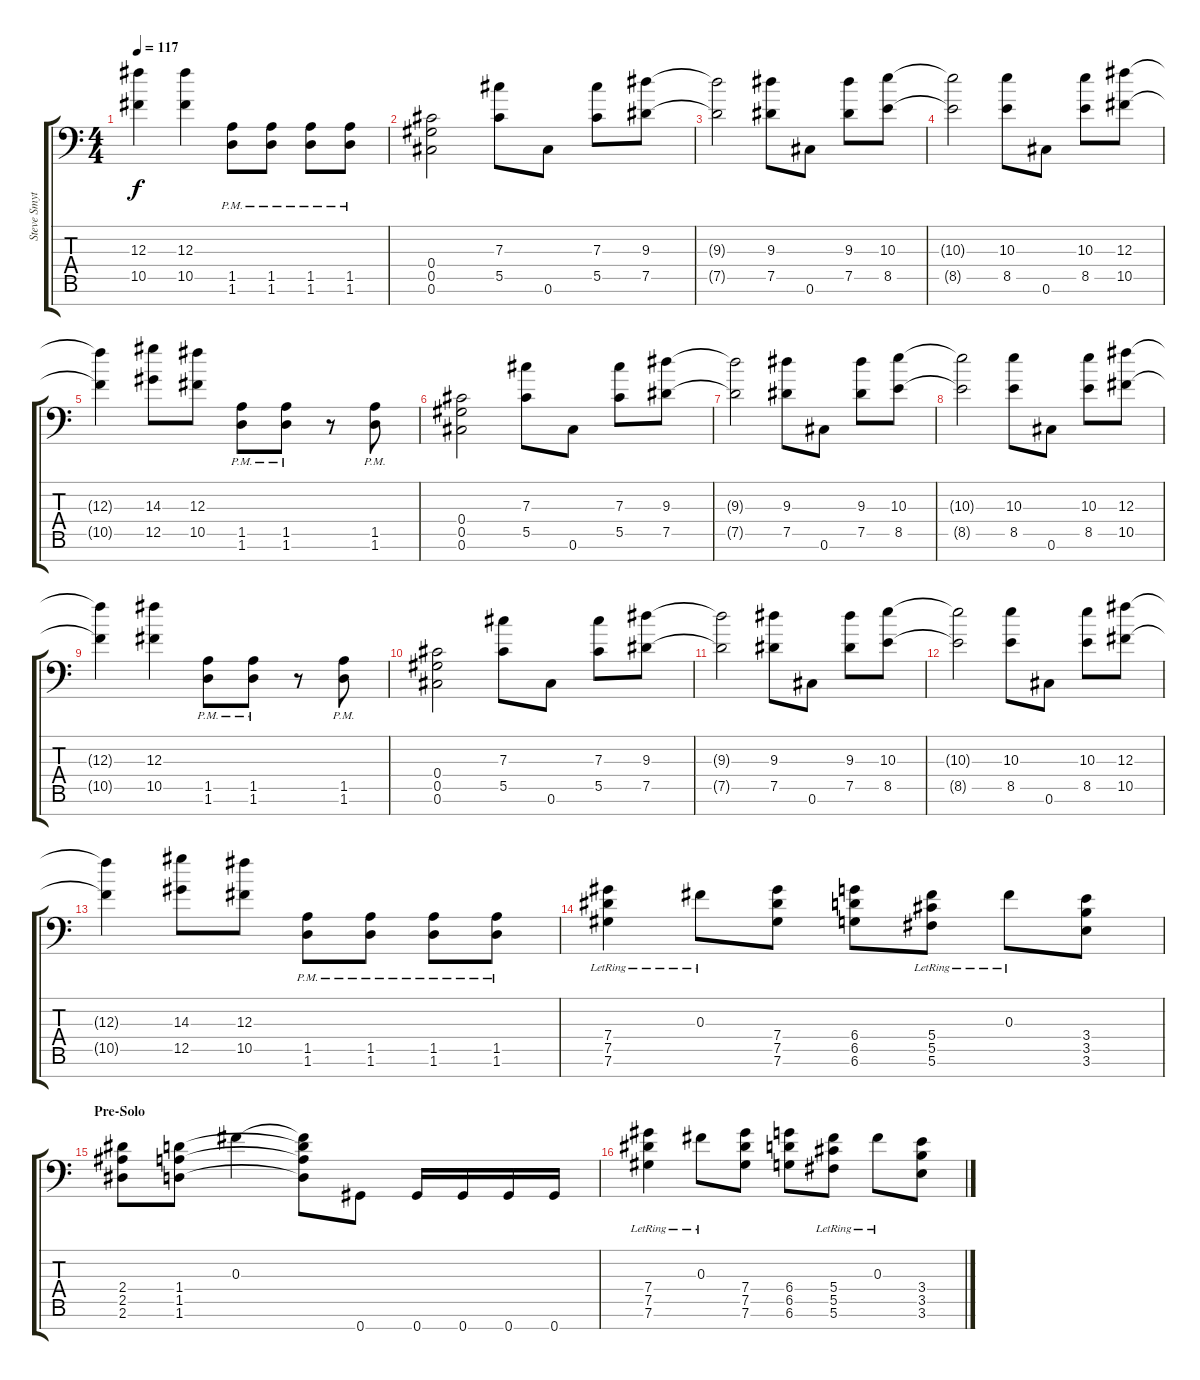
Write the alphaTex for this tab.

\track ("Steve Smyth Rhythm" "Steve Smyt") {instrument distortionguitar}
\staff {score tabs}
\tuning (Eb4 Bb3 Gb3 Db3 Ab2 Db2 Ab1) {hide}
\ts (4 4)
\tempo 117
\clef f4
\ks c
(12.3{t} 10.5{t}).4{dy f} (12.3 10.5).4 (1.5{pm} 1.6{pm}).8 (1.5{pm} 1.6{pm}).8 (1.5{pm} 1.6{pm}).8 (1.5{pm} 1.6{pm}).8 |
(0.4 0.5 0.6).2{instrument distortionguitar} (7.3 5.5).8 0.6.8 (7.3 5.5).8 (9.3 7.5).8 |
(9.3{t} 7.5{t}).2 (9.3 7.5).8 0.6.8 (9.3 7.5).8 (10.3 8.5).8 |
(10.3{t} 8.5{t}).2 (10.3 8.5).8 0.6.8 (10.3 8.5).8 (12.3 10.5).8 |
(12.3{t} 10.5{t}).4 (14.3 12.5).8 (12.3 10.5).8 (1.5{pm} 1.6{pm}).8 (1.5{pm} 1.6{pm}).8 r.8 (1.5{pm} 1.6{pm}).8 |
(0.4 0.5 0.6).2{instrument distortionguitar} (7.3 5.5).8 0.6.8 (7.3 5.5).8 (9.3 7.5).8 |
(9.3{t} 7.5{t}).2 (9.3 7.5).8 0.6.8 (9.3 7.5).8 (10.3 8.5).8 |
(10.3{t} 8.5{t}).2 (10.3 8.5).8 0.6.8 (10.3 8.5).8 (12.3 10.5).8 |
(12.3{t} 10.5{t}).4 (12.3 10.5).4 (1.5{pm} 1.6{pm}).8 (1.5{pm} 1.6{pm}).8 r.8 (1.5{pm} 1.6{pm}).8 |
(0.4 0.5 0.6).2{instrument distortionguitar} (7.3 5.5).8 0.6.8 (7.3 5.5).8 (9.3 7.5).8 |
(9.3{t} 7.5{t}).2 (9.3 7.5).8 0.6.8 (9.3 7.5).8 (10.3 8.5).8 |
(10.3{t} 8.5{t}).2 (10.3 8.5).8 0.6.8 (10.3 8.5).8 (12.3 10.5).8 |
(12.3{t} 10.5{t}).4 (14.3 12.5).8 (12.3 10.5).8 (1.5{pm} 1.6{pm}).8 (1.5{pm} 1.6{pm}).8 (1.5{pm} 1.6{pm}).8 (1.5{pm} 1.6{pm}).8 |
(7.4{lr} 7.5{lr} 7.6{lr}).4 0.3{lr}.8 (7.4 7.5 7.6).8 (6.4 6.5 6.6).8 (5.4{lr} 5.5{lr} 5.6{lr}).8 0.3{lr}.8 (3.4 3.5 3.6).8 |
\section ("" "Pre-Solo")
(2.4 2.5 2.6).8 (1.4 1.5 1.6).8 0.3.4 (0.3{t} 1.4{t} 1.5{t} 1.6{t}).8 0.7.8 0.7.16 0.7.16 0.7.16 0.7.16 |
(7.4{lr} 7.5{lr} 7.6{lr}).4 0.3{lr}.8 (7.4 7.5 7.6).8 (6.4 6.5 6.6).8 (5.4{lr} 5.5{lr} 5.6{lr}).8 0.3{lr}.8 (3.4 3.5 3.6).8
